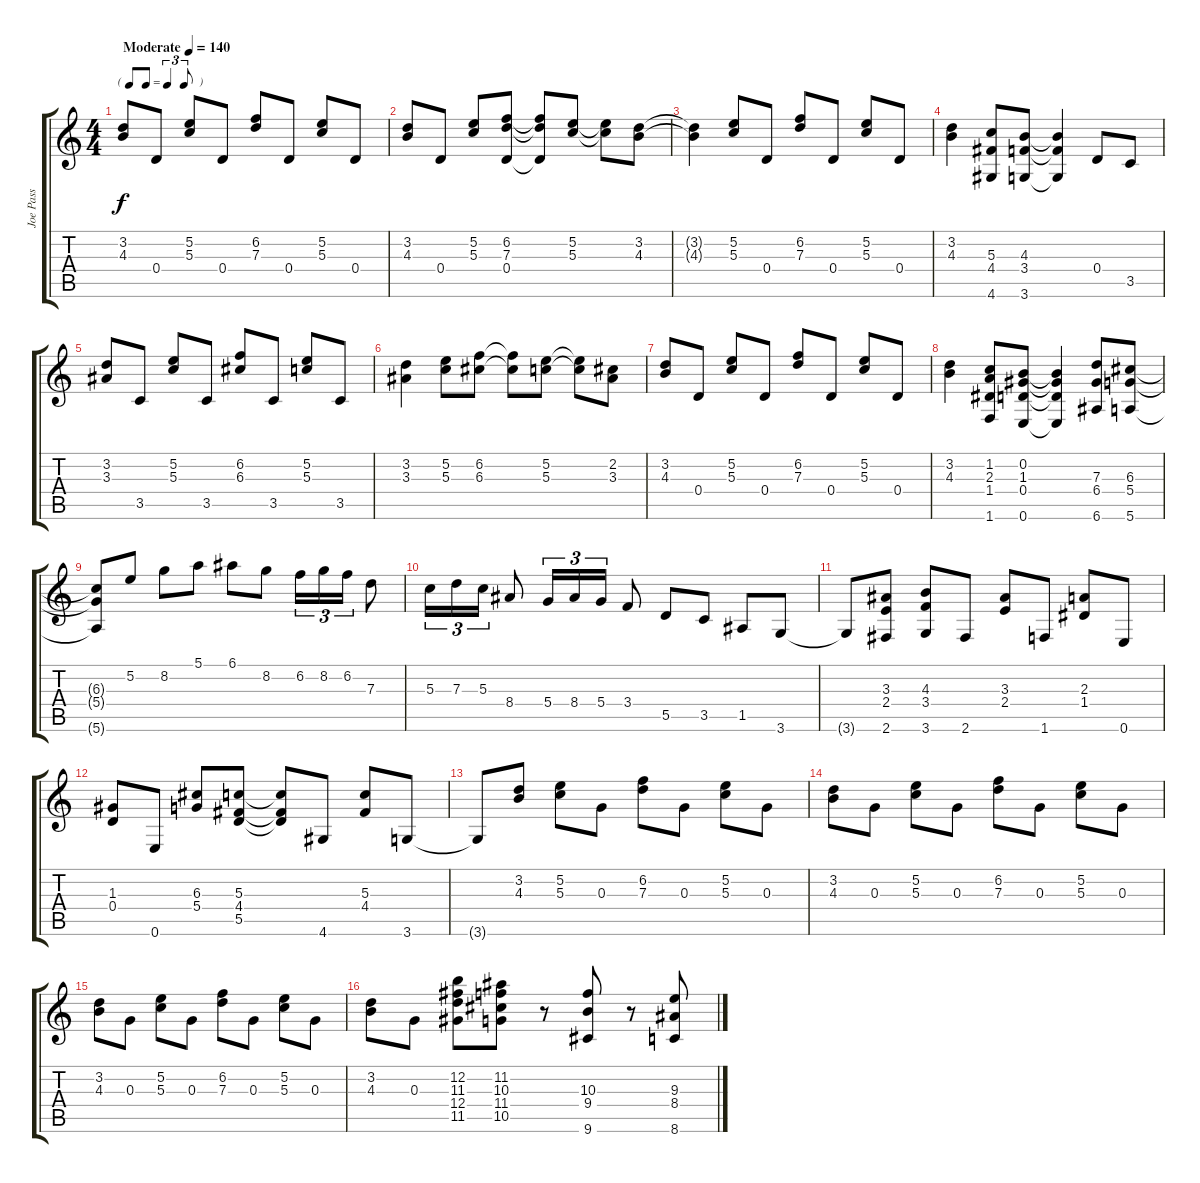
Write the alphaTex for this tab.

\track ("Joe Pass" "Joe Pass") {instrument electricguitarjazz}
\staff {score tabs}
\tuning (E4 B3 G3 D3 A2 E2) {hide}
\ts (4 4)
\tf triplet8th
\tempo (140 "Moderate")
\clef g2
\ks c
(3.2 4.3).8{dy f instrument electricguitarjazz} 0.4.8 (5.2 5.3).8 0.4.8 (6.2 7.3).8 0.4.8 (5.2 5.3).8 0.4.8 |
(3.2 4.3).8 0.4.8 (5.2 5.3).8 (6.2 7.3 0.4).8 (6.2{t} 7.3{t} 0.4{t}).8 (5.2 5.3).8 (5.2{t} 5.3{t}).8 (3.2 4.3).8 |
(3.2{t} 4.3{t}).4 (5.2 5.3).8 0.4.8 (6.2 7.3).8 0.4.8 (5.2 5.3).8 0.4.8 |
(3.2 4.3).4 (5.3 4.4 4.6).8 (4.3 3.4 3.6).8 (4.3{t} 3.4{t} 3.6{t}).4 0.4.8 3.5.8 |
(3.2 3.3).8 3.5.8 (5.2 5.3).8 3.5.8 (6.2 6.3).8 3.5.8 (5.2 5.3).8 3.5.8 |
(3.2 3.3).4 (5.2 5.3).8 (6.2 6.3).8 (6.2{t} 6.3{t}).8 (5.2 5.3).8 (5.2{t} 5.3{t}).8 (2.2 3.3).8 |
(3.2 4.3).8 0.4.8 (5.2 5.3).8 0.4.8 (6.2 7.3).8 0.4.8 (5.2 5.3).8 0.4.8 |
(3.2 4.3).4 (1.2 2.3 1.4 1.6).8 (0.2 1.3 0.4 0.6).8 (0.2{t} 1.3{t} 0.4{t} 0.6{t}).4 (7.3 6.4 6.6).8 (6.3 5.4 5.6).8 |
(6.3{t} 5.4{t} 5.6{t}).8 5.2.8 8.2.8 5.1.8 6.1.8 8.2.8 6.2.16{tu (3 2)} 8.2.16{tu (3 2)} 6.2.16{tu (3 2)} 7.3.8 |
5.3.16{tu (3 2)} 7.3.16{tu (3 2)} 5.3.16{tu (3 2)} 8.4.8 5.4.16{tu (3 2)} 8.4.16{tu (3 2)} 5.4.16{tu (3 2)} 3.4.8 5.5.8 3.5.8 1.5.8 3.6.8 |
3.6{t}.8 (3.3 2.4 2.6).8 (4.3 3.4 3.6).8 2.6.8 (3.3 2.4).8 1.6.8 (2.3 1.4).8 0.6.8 |
(1.3 0.4).8 0.6.8 (6.3 5.4).8 (5.3 4.4 5.5).8 (5.3{t} 4.4{t} 5.5{t}).8 4.6.8 (5.3 4.4).8 3.6.8 |
3.6{t}.8 (3.2 4.3).8 (5.2 5.3).8 0.3.8 (6.2 7.3).8 0.3.8 (5.2 5.3).8 0.3.8 |
(3.2 4.3).8 0.3.8 (5.2 5.3).8 0.3.8 (6.2 7.3).8 0.3.8 (5.2 5.3).8 0.3.8 |
(3.2 4.3).8 0.3.8 (5.2 5.3).8 0.3.8 (6.2 7.3).8 0.3.8 (5.2 5.3).8 0.3.8 |
(3.2 4.3).8 0.3.8 (12.2 11.3 12.4 11.5).8 (11.2 10.3 11.4 10.5).8 r.8 (10.3 9.4 9.6).8 r.8 (9.3 8.4 8.6).8
